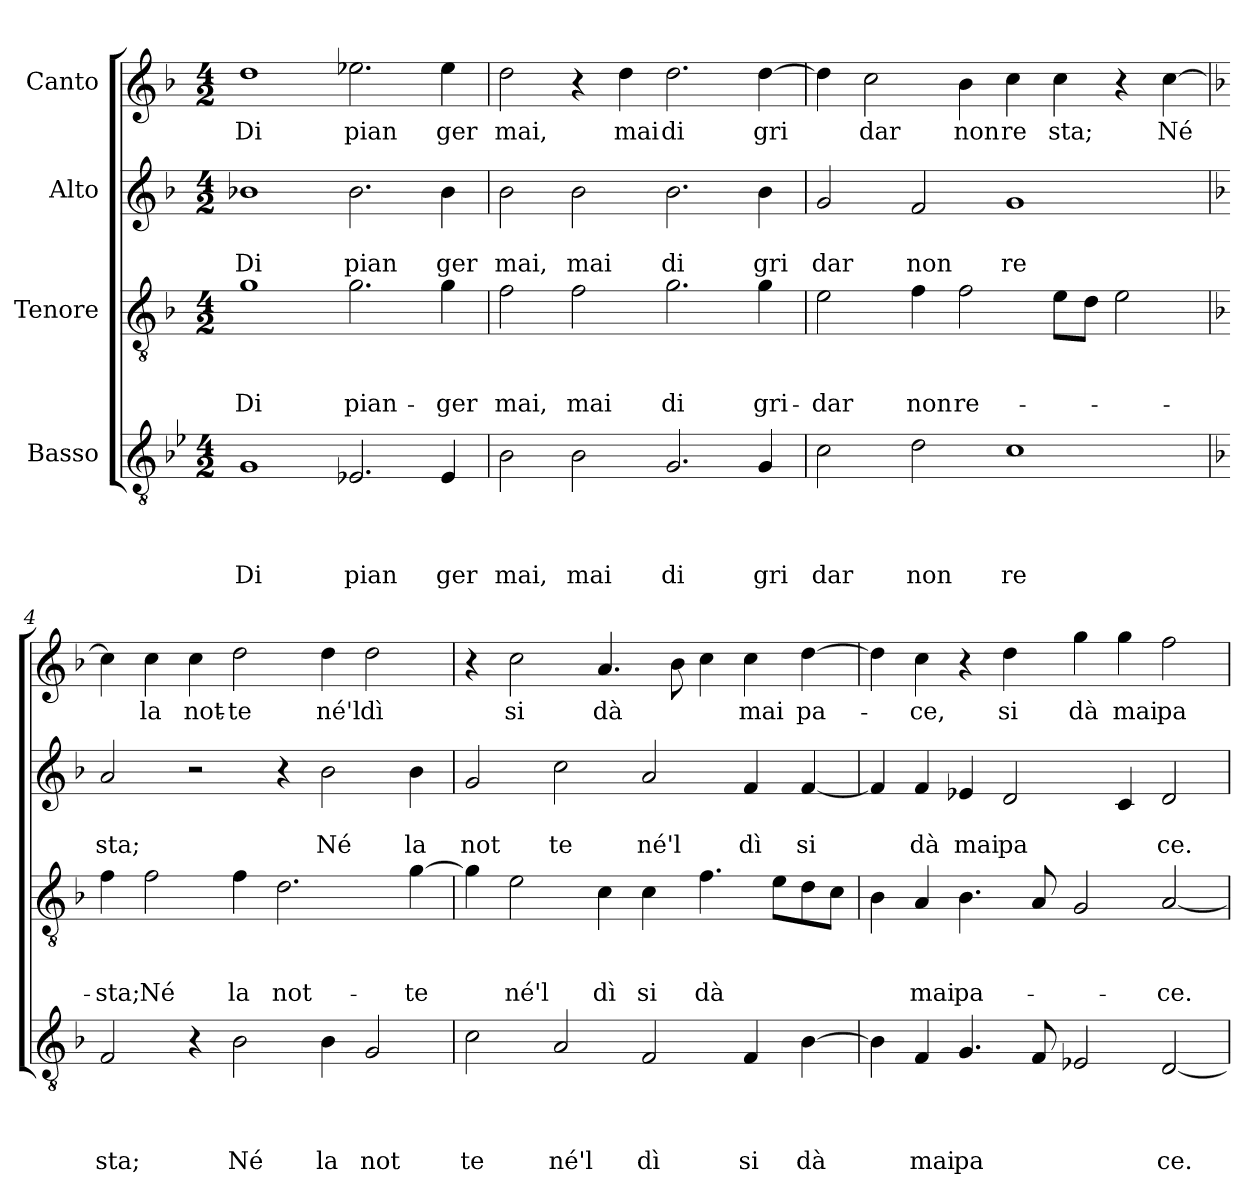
**kern	**text	**text	**text	**text	**kern	**text	**text	**text	**kern	**text	**text	**kern	**text
*part4	*part4	*part4	*part4	*part4	*part3	*part3	*part3	*part3	*part2	*part2	*part2	*part1	*part1
*staff4	*staff4	*staff4	*staff4	*staff4	*staff3	*staff3	*staff3	*staff3	*staff2	*staff2	*staff2	*staff1	*staff1
*I"Basso	*	*	*	*	*I"Tenore	*	*	*	*I"Alto	*	*	*I"Canto	*
*clefGv2	*	*	*	*	*clefGv2	*	*	*	*clefG2	*	*	*clefG2	*
*	*	*	*	*	*ITrd-3c-5	*	*	*	*ITrd-3c-5	*	*	*ITrd-3c-5	*
*k[b-e-]	*	*	*	*	*k[b-e-]	*	*	*	*k[b-e-]	*	*	*k[b-e-]	*
*B-:	*	*	*	*	*B-:	*	*	*	*B-:	*	*	*B-:	*
*M4/2	*	*	*	*	*M4/2	*	*	*	*M4/2	*	*	*M4/2	*
=1	=1	=1	=1	=1	=1	=1	=1	=1	=1	=1	=1	=1	=1
!	!	!	!	!LO:LY:b	!	!	!	!LO:LY:b	!	!	!LO:LY:b	!	!LO:LY:b
1G	.	.	.	Di	1cc	.	.	Di	1ee-X	.	Di	1gg	Di
!	!	!	!	!LO:LY:b	!	!	!	!LO:LY:b	!	!	!LO:LY:b	!	!LO:LY:b
2.E-X/	.	.	.	pian	2.cc\	.	.	pian-	2.ee-\	.	pian	2.aa-X\	pian
!	!	!	!	!LO:LY:b	!	!	!	!LO:LY:b	!	!	!LO:LY:b	!	!LO:LY:b
4E-/	.	.	.	ger	4cc\	.	.	-ger	4ee-\	.	ger	4aa-\	ger
=2	=2	=2	=2	=2	=2	=2	=2	=2	=2	=2	=2	=2	=2
!	!	!	!	!LO:LY:b	!	!	!	!LO:LY:b	!	!	!LO:LY:b	!	!LO:LY:b
2B-\	.	.	.	mai,	2b-\	.	.	mai,	2ee-\	.	mai,	2gg\	mai,
!	!	!	!	!LO:LY:b	!	!	!	!LO:LY:b	!	!	!LO:LY:b	!	!
2B-\	.	.	.	mai	2b-\	.	.	mai	2ee-\	.	mai	4r	.
!	!	!	!	!	!	!	!	!	!	!	!	!	!LO:LY:b
.	.	.	.	.	.	.	.	.	.	.	.	4gg\	mai
!	!	!	!	!LO:LY:b	!	!	!	!LO:LY:b	!	!	!LO:LY:b	!	!LO:LY:b
2.G/	.	.	.	di	2.cc\	.	.	di	2.ee-\	.	di	2.gg\	di
!	!	!	!	!LO:LY:b	!	!	!	!LO:LY:b	!	!	!LO:LY:b	!	!LO:LY:b
4G/	.	.	.	gri	4cc\	.	.	gri-	4ee-\	.	gri	[>4gg\	gri
=3	=3	=3	=3	=3	=3	=3	=3	=3	=3	=3	=3	=3	=3
!	!	!	!	!LO:LY:b	!	!	!	!LO:LY:b	!	!	!LO:LY:b	!	!
2c\	.	.	.	dar	2a\	.	.	-dar	2cc/	.	dar	4gg\]	.
!	!	!	!	!	!	!	!	!	!	!	!	!	!LO:LY:b
.	.	.	.	.	.	.	.	.	.	.	.	2ff\	dar
!	!	!	!	!LO:LY:b	!	!	!	!LO:LY:b	!	!	!LO:LY:b	!	!
2d\	.	.	.	non	4b-\	.	.	non	2b-/	.	non	.	.
!	!	!	!	!	!	!	!	!LO:LY:b	!	!	!	!	!LO:LY:b
.	.	.	.	.	2b-\	.	.	re-	.	.	.	4ee-\	non
!	!	!	!	!LO:LY:b	!	!	!	!	!	!	!LO:LY:b	!	!LO:LY:b
1c	.	.	.	re	.	.	.	.	1cc	.	re	4ff\	re
!	!	!	!	!	!	!	!	!	!	!	!	!	!LO:LY:b
.	.	.	.	.	8a\L	.	.	.	.	.	.	4ff\	sta;
.	.	.	.	.	8g\J	.	.	.	.	.	.	.	.
.	.	.	.	.	2a\	.	.	.	.	.	.	4r	.
!	!	!	!	!	!	!	!	!	!	!	!	!	!LO:LY:b
.	.	.	.	.	.	.	.	.	.	.	.	[<4ff\	Né
!!LO:LB:g=z
=4	=4	=4	=4	=4	=4	=4	=4	=4	=4	=4	=4	=4	=4
*k[b-]	*	*	*	*	*	*	*	*	*	*	*	*	*
*F:	*	*	*	*	*	*	*	*	*	*	*	*	*
!	!	!	!	!LO:LY:b	!	!	!	!LO:LY:b	!	!	!LO:LY:b	!	!
2F/	.	.	.	sta;	4b-\	.	.	-sta;	2dd/	.	sta;	4ff\]	.
!	!	!	!	!	!	!	!	!LO:LY:b	!	!	!	!	!LO:LY:b
.	.	.	.	.	2b-\	.	.	Né	.	.	.	4ff\	la
!	!	!	!	!	!	!	!	!	!	!	!	!	!LO:LY:b
4r	.	.	.	.	.	.	.	.	2r	.	.	4ff\	not-
!	!	!	!	!LO:LY:b	!	!	!	!LO:LY:b	!	!	!	!	!LO:LY:b
2B-\	.	.	.	Né	4b-\	.	.	la	.	.	.	2gg\	-te
!	!	!	!	!	!	!	!	!LO:LY:b	!	!	!	!	!
.	.	.	.	.	2.g\	.	.	not-	4r	.	.	.	.
!	!	!	!	!LO:LY:b	!	!	!	!	!	!	!LO:LY:b	!	!LO:LY:b
4B-\	.	.	.	la	.	.	.	.	2ee-\	.	Né	4gg\	né'l
!	!	!	!	!LO:LY:b	!	!	!	!	!	!	!	!	!LO:LY:b
2G/	.	.	.	not	.	.	.	.	.	.	.	2gg\	dì
!	!	!	!	!	!	!	!	!LO:LY:b	!	!	!LO:LY:b	!	!
.	.	.	.	.	[>4cc\	.	.	-te	4ee-\	.	la	.	.
=5	=5	=5	=5	=5	=5	=5	=5	=5	=5	=5	=5	=5	=5
!	!	!	!	!LO:LY:b	!	!	!	!	!	!	!LO:LY:b	!	!
2c\	.	.	.	te	4cc\]	.	.	.	2cc/	.	not	4r	.
!	!	!	!	!	!	!	!	!LO:LY:b	!	!	!	!	!LO:LY:b
.	.	.	.	.	2a\	.	.	né'l	.	.	.	2ff\	si
!	!	!	!	!LO:LY:b	!	!	!	!	!	!	!LO:LY:b	!	!
2A/	.	.	.	né'l	.	.	.	.	2ff\	.	te	.	.
!	!	!	!	!	!	!	!	!LO:LY:b	!	!	!	!	!LO:LY:b
.	.	.	.	.	4f\	.	.	dì	.	.	.	4.dd/	dà
!	!	!	!	!LO:LY:b	!	!	!	!LO:LY:b	!	!	!LO:LY:b	!	!
2F/	.	.	.	dì	4f\	.	.	si	2dd/	.	né'l	.	.
.	.	.	.	.	.	.	.	.	.	.	.	8ee-\	.
!	!	!	!	!	!	!	!	!LO:LY:b	!	!	!	!	!
.	.	.	.	.	4.b-\	.	.	dà	.	.	.	4ff\	.
!	!	!	!	!LO:LY:b	!	!	!	!	!	!	!LO:LY:b	!	!LO:LY:b
4F/	.	.	.	si	.	.	.	.	4b-/	.	dì	4ff\	mai
.	.	.	.	.	8a\L	.	.	.	.	.	.	.	.
!	!	!	!	!LO:LY:b	!	!	!	!	!	!	!LO:LY:b	!	!LO:LY:b
[>4B-\	.	.	.	dà	8g\	.	.	.	[<4b-/	.	si	[>4gg\	pa-
.	.	.	.	.	8f\J	.	.	.	.	.	.	.	.
=6	=6	=6	=6	=6	=6	=6	=6	=6	=6	=6	=6	=6	=6
4B-\]	.	.	.	.	4e-\	.	.	.	4b-/]	.	.	4gg\]	.
!	!	!	!	!LO:LY:b	!	!	!	!LO:LY:b	!	!	!LO:LY:b	!	!LO:LY:b
4F/	.	.	.	mai	4d/	.	.	mai	4b-/	.	dà	4ff\	-ce,
!	!	!	!	!LO:LY:b	!	!	!	!LO:LY:b	!	!	!LO:LY:b	!	!
4.G/	.	.	.	pa	4.e-\	.	.	pa-	4a-X/	.	mai	4r	.
!	!	!	!	!	!	!	!	!	!	!	!LO:LY:b	!	!LO:LY:b
.	.	.	.	.	.	.	.	.	2g/	.	pa	4gg\	si
8F/	.	.	.	.	8d/	.	.	.	.	.	.	.	.
!	!	!	!	!	!	!	!	!	!	!	!	!	!LO:LY:b
2E-X/	.	.	.	.	2c/	.	.	.	.	.	.	4ccc\	dà
!	!	!	!	!	!	!	!	!	!	!	!	!	!LO:LY:b
.	.	.	.	.	.	.	.	.	4f/	.	.	4ccc\	mai
!	!	!	!	!LO:LY:b	!	!	!	!LO:LY:b	!	!	!LO:LY:b	!	!LO:LY:b
[<2D/	.	.	.	ce.	[<2d/	.	.	-ce.	2g/	.	ce.	2bb-\	pa-
=	=	=	=	=	=	=	=	=	=	=	=	=	=
*-	*-	*-	*-	*-	*-	*-	*-	*-	*-	*-	*-	*-	*-
